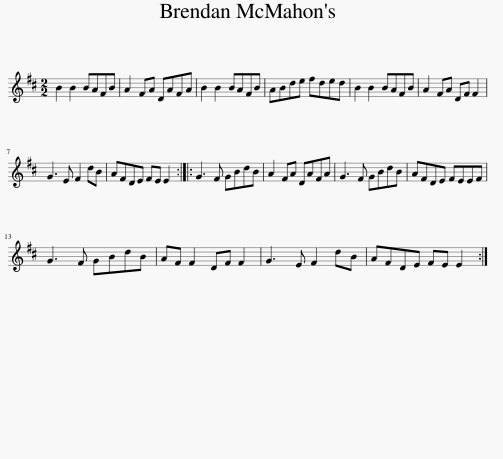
X:1
L:1/8
M:2/2
I:linebreak $
K:D
V:1 treble
V:1
 B2 B2 BAFB | A2 FA DAFA | B2 B2 BAFB | ABde fded | B2 B2 BAFB | %5
 A2 FA DF F2 |$ G3 E F2 dB | AFDE FE E2 :: G3 F GBdB | A2 FA DAFA | %10
 G3 F GBdB | AFDE FEEF |$ G3 F GBdB | AF F2 DF F2 | G3 E F2 dB | %15
 AFDE FE E2 :| %16
